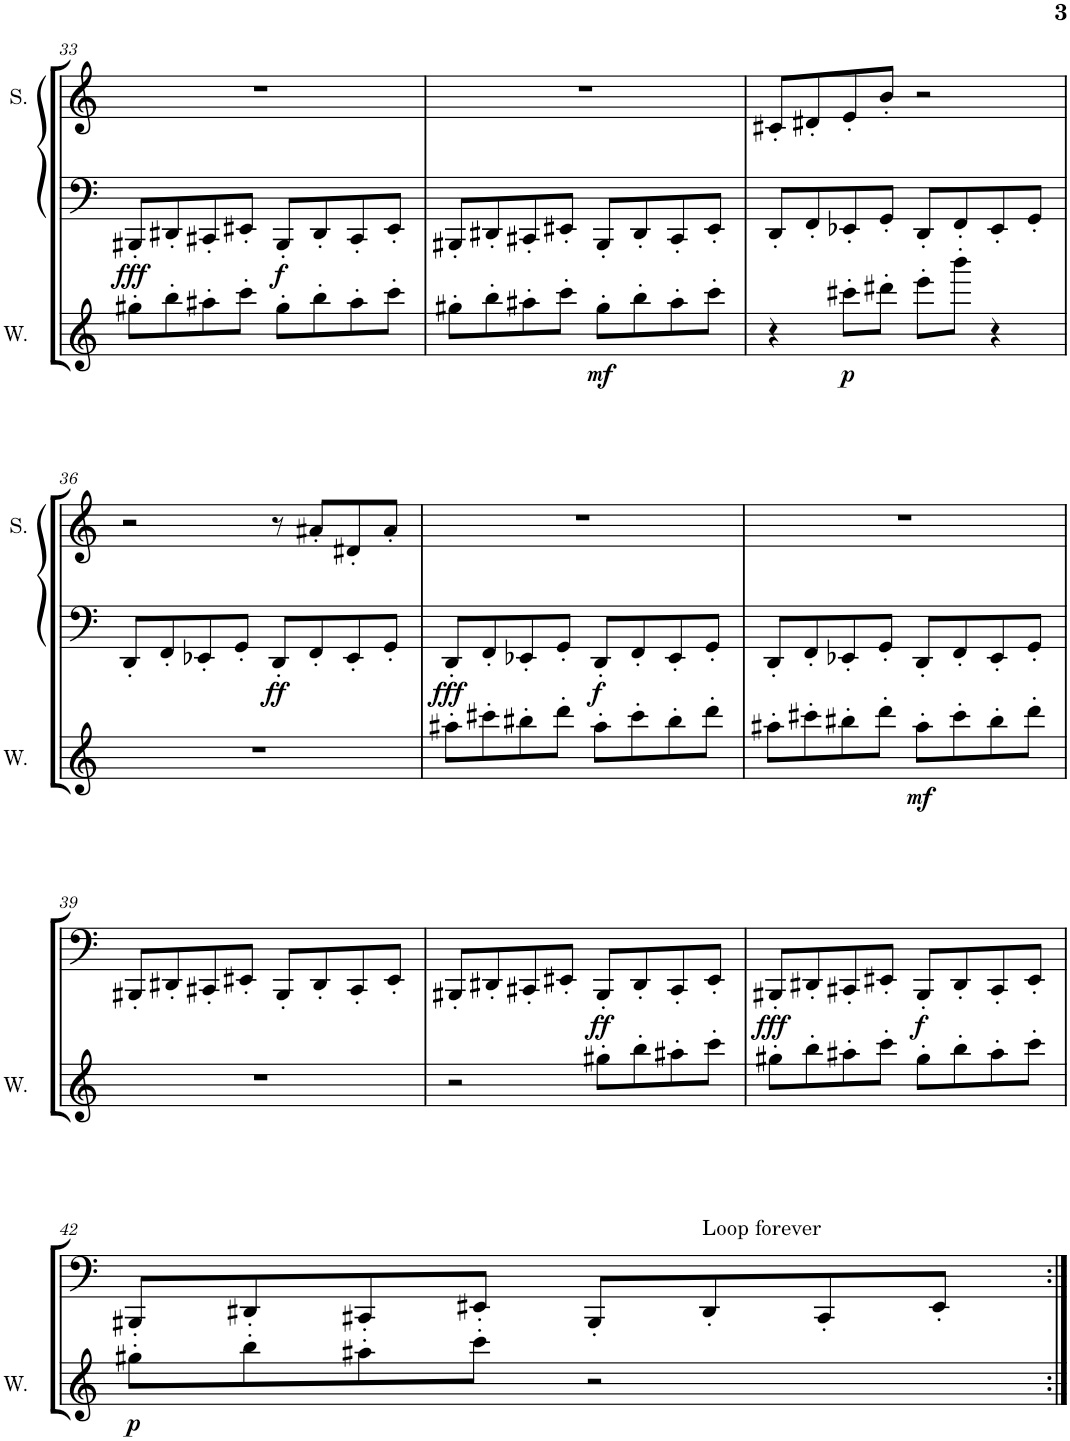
**kern	**dynam	**kern	**dynam	**kern
*part3	*part3	*part2	*part2	*part1
*staff3	*staff3	*staff2	*staff2	*staff1
*I"Wave	*	*I"Square Synthesizer	*	*I"Square
*I'W.	*	*	*	*I'S.
!!LO:PB:g=z
*clefG2	*	*clefF4	*	*clefG2
*k[]	*	*k[]	*	*k[]
*M4/4	*	*M4/4	*	*M4/4
*met(c)	*	*met(c)	*	*met(c)
=33	=33	=33	=33	=33
!	!	!	!LO:DY:b	!
8gg#X'\L	.	8BBB#X'/L	fff	1r
8bb'\	.	8DD#X'/	.	.
8aa#X'\	.	8CC#X'/	.	.
8ccc'\J	.	8EE#X'/J	.	.
!	!	!	!LO:DY:b	!
8gg#'\L	.	8BBB#'/L	f	.
8bb'\	.	8DD#'/	.	.
8aa#'\	.	8CC#'/	.	.
8ccc'\J	.	8EE#'/J	.	.
=34	=34	=34	=34	=34
8gg#X'\L	.	8BBB#X'/L	.	1r
8bb'\	.	8DD#X'/	.	.
8aa#X'\	.	8CC#X'/	.	.
8ccc'\J	.	8EE#X'/J	.	.
!	!LO:DY:b	!	!	!
8gg#'\L	mf	8BBB#'/L	.	.
8bb'\	.	8DD#'/	.	.
8aa#'\	.	8CC#'/	.	.
8ccc'\J	.	8EE#'/J	.	.
=35	=35	=35	=35	=35
4r	.	8DD'/L	.	8c#X'/L
.	.	8FF'/	.	8d#X'/
!	!LO:DY:b	!	!	!
8ccc#X'\L	p	8EE-X'/	.	8e'/
8ddd#X'\J	.	8GG'/J	.	8b'/J
8eee'\L	.	8DD'/L	.	2r
8bbb'\J	.	8FF'/	.	.
4r	.	8EE-'/	.	.
.	.	8GG'/J	.	.
!!LO:LB:g=z
=36	=36	=36	=36	=36
1r	.	8DD'/L	.	2r
.	.	8FF'/	.	.
.	.	8EE-X'/	.	.
.	.	8GG'/J	.	.
!	!	!	!LO:DY:b	!
.	.	8DD'/L	ff	8r
.	.	8FF'/	.	8a#X'/L
.	.	8EE-'/	.	8d#X'/
.	.	8GG'/J	.	8a#'/J
=37	=37	=37	=37	=37
!	!	!	!LO:DY:b	!
8aa#X'\L	.	8DD'/L	fff	1r
8ccc#X'\	.	8FF'/	.	.
8bb#X'\	.	8EE-X'/	.	.
8ddd'\J	.	8GG'/J	.	.
!	!	!	!LO:DY:b	!
8aa#'\L	.	8DD'/L	f	.
8ccc#'\	.	8FF'/	.	.
8bb#'\	.	8EE-'/	.	.
8ddd'\J	.	8GG'/J	.	.
=38	=38	=38	=38	=38
8aa#X'\L	.	8DD'/L	.	1r
8ccc#X'\	.	8FF'/	.	.
8bb#X'\	.	8EE-X'/	.	.
8ddd'\J	.	8GG'/J	.	.
!	!LO:DY:b	!	!	!
8aa#'\L	mf	8DD'/L	.	.
8ccc#'\	.	8FF'/	.	.
8bb#'\	.	8EE-'/	.	.
8ddd'\J	.	8GG'/J	.	.
!!LO:LB:g=z
=39	=39	=39	=39	=39
1r	.	8BBB#X'/L	.	1r
.	.	8DD#X'/	.	.
.	.	8CC#X'/	.	.
.	.	8EE#X'/J	.	.
.	.	8BBB#'/L	.	.
.	.	8DD#'/	.	.
.	.	8CC#'/	.	.
.	.	8EE#'/J	.	.
=40	=40	=40	=40	=40
2r	.	8BBB#X'/L	.	1r
.	.	8DD#X'/	.	.
.	.	8CC#X'/	.	.
.	.	8EE#X'/J	.	.
!	!	!	!LO:DY:b	!
8gg#X'\L	.	8BBB#'/L	ff	.
8bb'\	.	8DD#'/	.	.
8aa#X'\	.	8CC#'/	.	.
8ccc'\J	.	8EE#'/J	.	.
=41	=41	=41	=41	=41
!	!	!	!LO:DY:b	!
8gg#X'\L	.	8BBB#X'/L	fff	1r
8bb'\	.	8DD#X'/	.	.
8aa#X'\	.	8CC#X'/	.	.
8ccc'\J	.	8EE#X'/J	.	.
!	!	!	!LO:DY:b	!
8gg#'\L	.	8BBB#'/L	f	.
8bb'\	.	8DD#'/	.	.
8aa#'\	.	8CC#'/	.	.
8ccc'\J	.	8EE#'/J	.	.
!!LO:LB:g=z
=42	=42	=42	=42	=42
!	!LO:DY:b	!	!	!
*	*	*	*	*^
8gg#X'\L	p	8BBB#X'/L	.	1r	2ryy
8bb'\	.	8DD#X'/	.	.	.
8aa#X'\	.	8CC#X'/	.	.	.
8ccc'\J	.	8EE#X'/J	.	.	.
2r	.	8BBB#'/L	.	.	8ryy
!	!	!	!	!	!LO:TX:a:t=Loop forever
.	.	8DD#'/	.	.	4.ryy
.	.	8CC#'/	.	.	.
.	.	8EE#'/J	.	.	.
*	*	*	*	*v	*v
=:|!	=:|!	=:|!	=:|!	=:|!
*-	*-	*-	*-	*-
